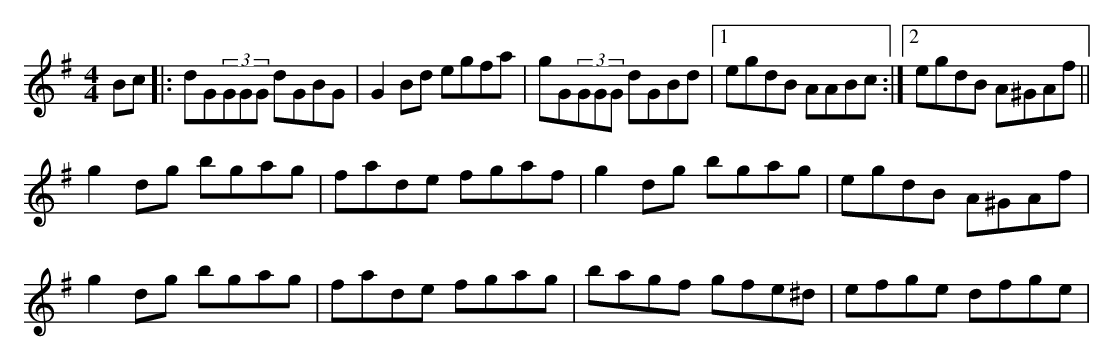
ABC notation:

X:1
M:4/4
K:G
Bc|:dG(3GGG dGBG|G2Bd egfa|gG(3GGG dGBd|1 egdB AABc:|2 egdB A^GAf||
g2dg bgag|fade fgaf|g2dg bgag|egdB A^GAf|
g2dg bgag|fade fgag|bagf gfe^d|efge dfge|
